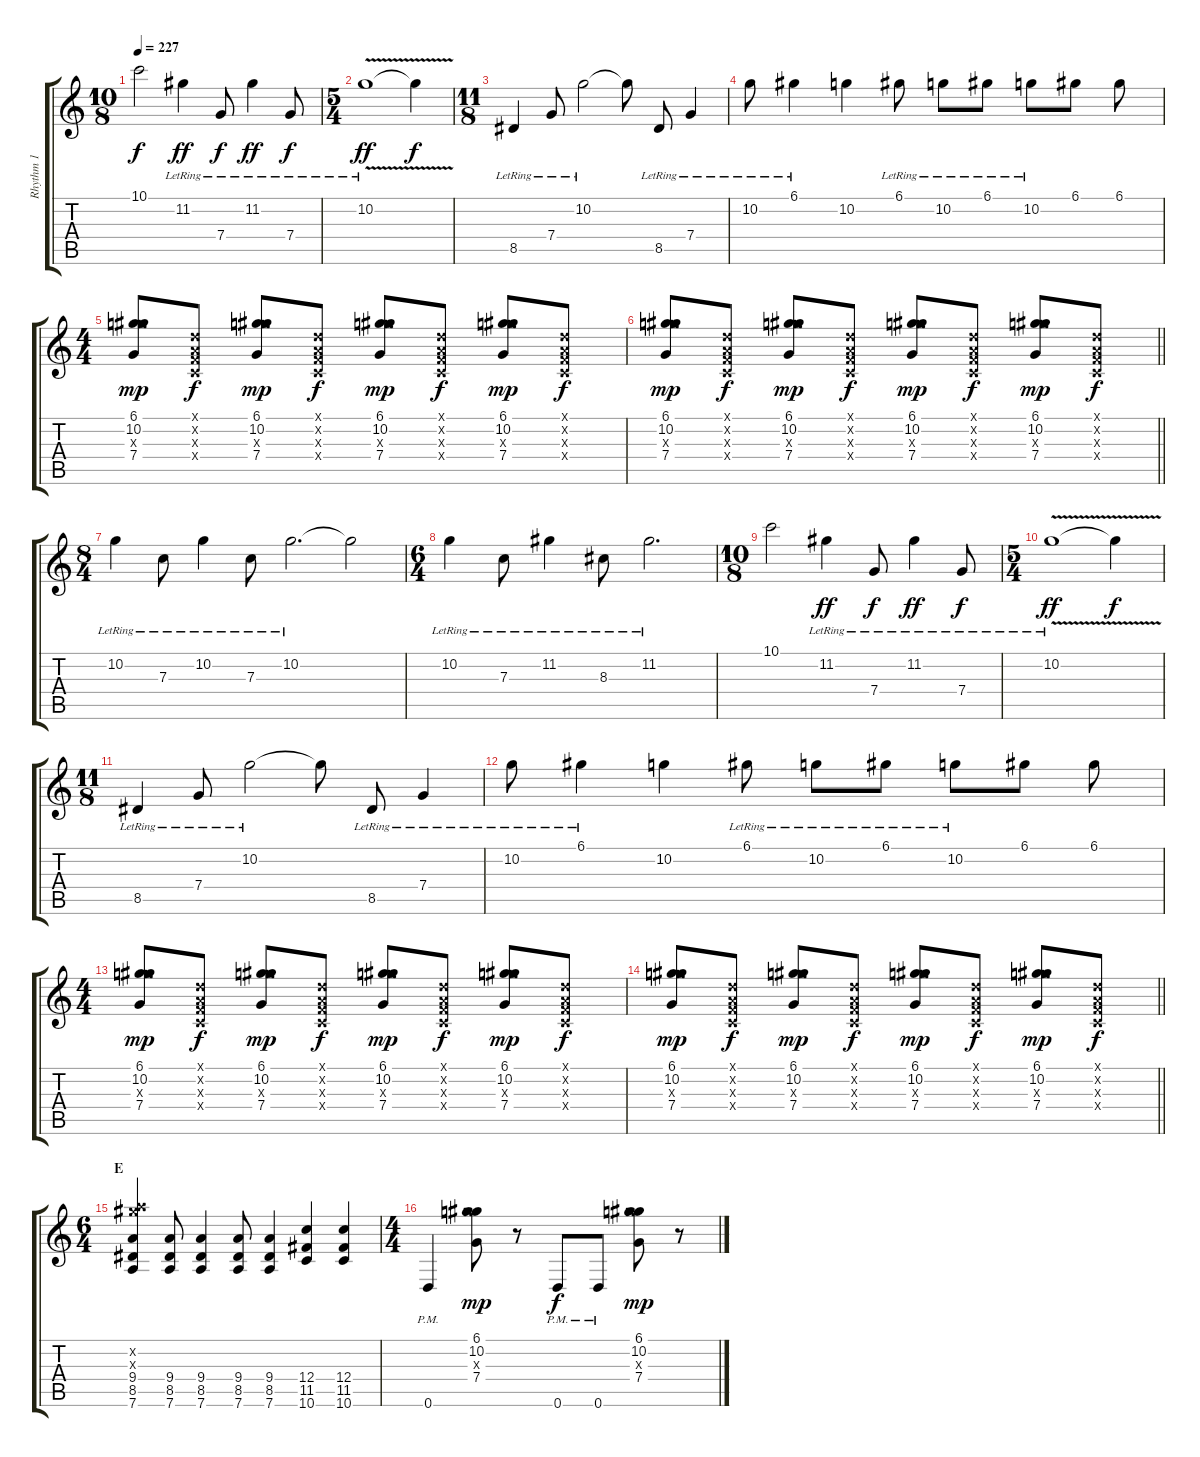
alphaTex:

\track ("Rhythm 1" "Rhythm 1") {instrument distortionguitar}
\staff {score tabs}
\tuning (D4 A3 F3 C3 G2 D2) {hide}
\ts (10 8)
\tempo 227
\clef g2
\ks c
10.1.2{dy f} 11.2{lr}.4{dy ff} 7.4{lr}.8{dy f} 11.2{lr}.4{dy ff} 7.4{lr}.8{dy f} |
\ts (5 4)
10.2{v lr}.1{dy ff} 10.2{t}.4{dy f} |
\ts (11 8)
8.5{lr}.4 7.4{lr}.8 10.2{lr}.2 10.2{t}.8 8.5{lr}.8 7.4{lr}.4 |
10.2{lr}.8 6.1{lr}.4 10.2.4 6.1{lr}.8 10.2{lr}.8 6.1{lr}.8 10.2{lr}.8 6.1.8 6.1.8 |
\ts (4 4)
(6.1 10.2 14.3{x} 7.4).8{dy mp} (0.1{x} 0.2{x} 0.3{x} 0.4{x}).8{dy f} (6.1 10.2 14.3{x} 7.4).8{dy mp} (0.1{x} 0.2{x} 0.3{x} 0.4{x}).8{dy f} (6.1 10.2 14.3{x} 7.4).8{dy mp} (0.1{x} 0.2{x} 0.3{x} 0.4{x}).8{dy f} (6.1 10.2 14.3{x} 7.4).8{dy mp} (0.1{x} 0.2{x} 0.3{x} 0.4{x}).8{dy f} |
\barLineRight lightlight
(6.1 10.2 14.3{x} 7.4).8{dy mp} (0.1{x} 0.2{x} 0.3{x} 0.4{x}).8{dy f} (6.1 10.2 14.3{x} 7.4).8{dy mp} (0.1{x} 0.2{x} 0.3{x} 0.4{x}).8{dy f} (6.1 10.2 14.3{x} 7.4).8{dy mp} (0.1{x} 0.2{x} 0.3{x} 0.4{x}).8{dy f} (6.1 10.2 14.3{x} 7.4).8{dy mp} (0.1{x} 0.2{x} 0.3{x} 0.4{x}).8{dy f} |
\ts (8 4)
\section ("" "")
10.2{lr}.4 7.3{lr}.8 10.2{lr}.4 7.3{lr}.8 10.2{lr}.2{d} 10.2{t}.2 |
\ts (6 4)
10.2{lr}.4 7.3{lr}.8 11.2{lr}.4 8.3{lr}.8 11.2{lr}.2{d} |
\ts (10 8)
10.1.2 11.2{lr}.4{dy ff} 7.4{lr}.8{dy f} 11.2{lr}.4{dy ff} 7.4{lr}.8{dy f} |
\ts (5 4)
10.2{v lr}.1{dy ff} 10.2{t}.4{dy f} |
\ts (11 8)
8.5{lr}.4 7.4{lr}.8 10.2{lr}.2 10.2{t}.8 8.5{lr}.8 7.4{lr}.4 |
10.2{lr}.8 6.1{lr}.4 10.2.4 6.1{lr}.8 10.2{lr}.8 6.1{lr}.8 10.2{lr}.8 6.1.8 6.1.8 |
\ts (4 4)
(6.1 10.2 14.3{x} 7.4).8{dy mp} (0.1{x} 0.2{x} 0.3{x} 0.4{x}).8{dy f} (6.1 10.2 14.3{x} 7.4).8{dy mp} (0.1{x} 0.2{x} 0.3{x} 0.4{x}).8{dy f} (6.1 10.2 14.3{x} 7.4).8{dy mp} (0.1{x} 0.2{x} 0.3{x} 0.4{x}).8{dy f} (6.1 10.2 14.3{x} 7.4).8{dy mp} (0.1{x} 0.2{x} 0.3{x} 0.4{x}).8{dy f} |
\barLineRight lightlight
(6.1 10.2 14.3{x} 7.4).8{dy mp} (0.1{x} 0.2{x} 0.3{x} 0.4{x}).8{dy f} (6.1 10.2 14.3{x} 7.4).8{dy mp} (0.1{x} 0.2{x} 0.3{x} 0.4{x}).8{dy f} (6.1 10.2 14.3{x} 7.4).8{dy mp} (0.1{x} 0.2{x} 0.3{x} 0.4{x}).8{dy f} (6.1 10.2 14.3{x} 7.4).8{dy mp} (0.1{x} 0.2{x} 0.3{x} 0.4{x}).8{dy f} |
\ts (6 4)
\section ("" "E")
(12.2{x} 15.3{x} 9.4 8.5 7.6).4 (9.4 8.5 7.6).8 (9.4 8.5 7.6).4 (9.4 8.5 7.6).8 (9.4 8.5 7.6).4 (12.4 11.5 10.6).4 (12.4 11.5 10.6).4 |
\ts (4 4)
0.6{pm}.4 (6.1 10.2 14.3{x} 7.4).8{dy mp} r.8 0.6{pm}.8{dy f} 0.6{pm}.8 (6.1 10.2 14.3{x} 7.4).8{dy mp} r.8
